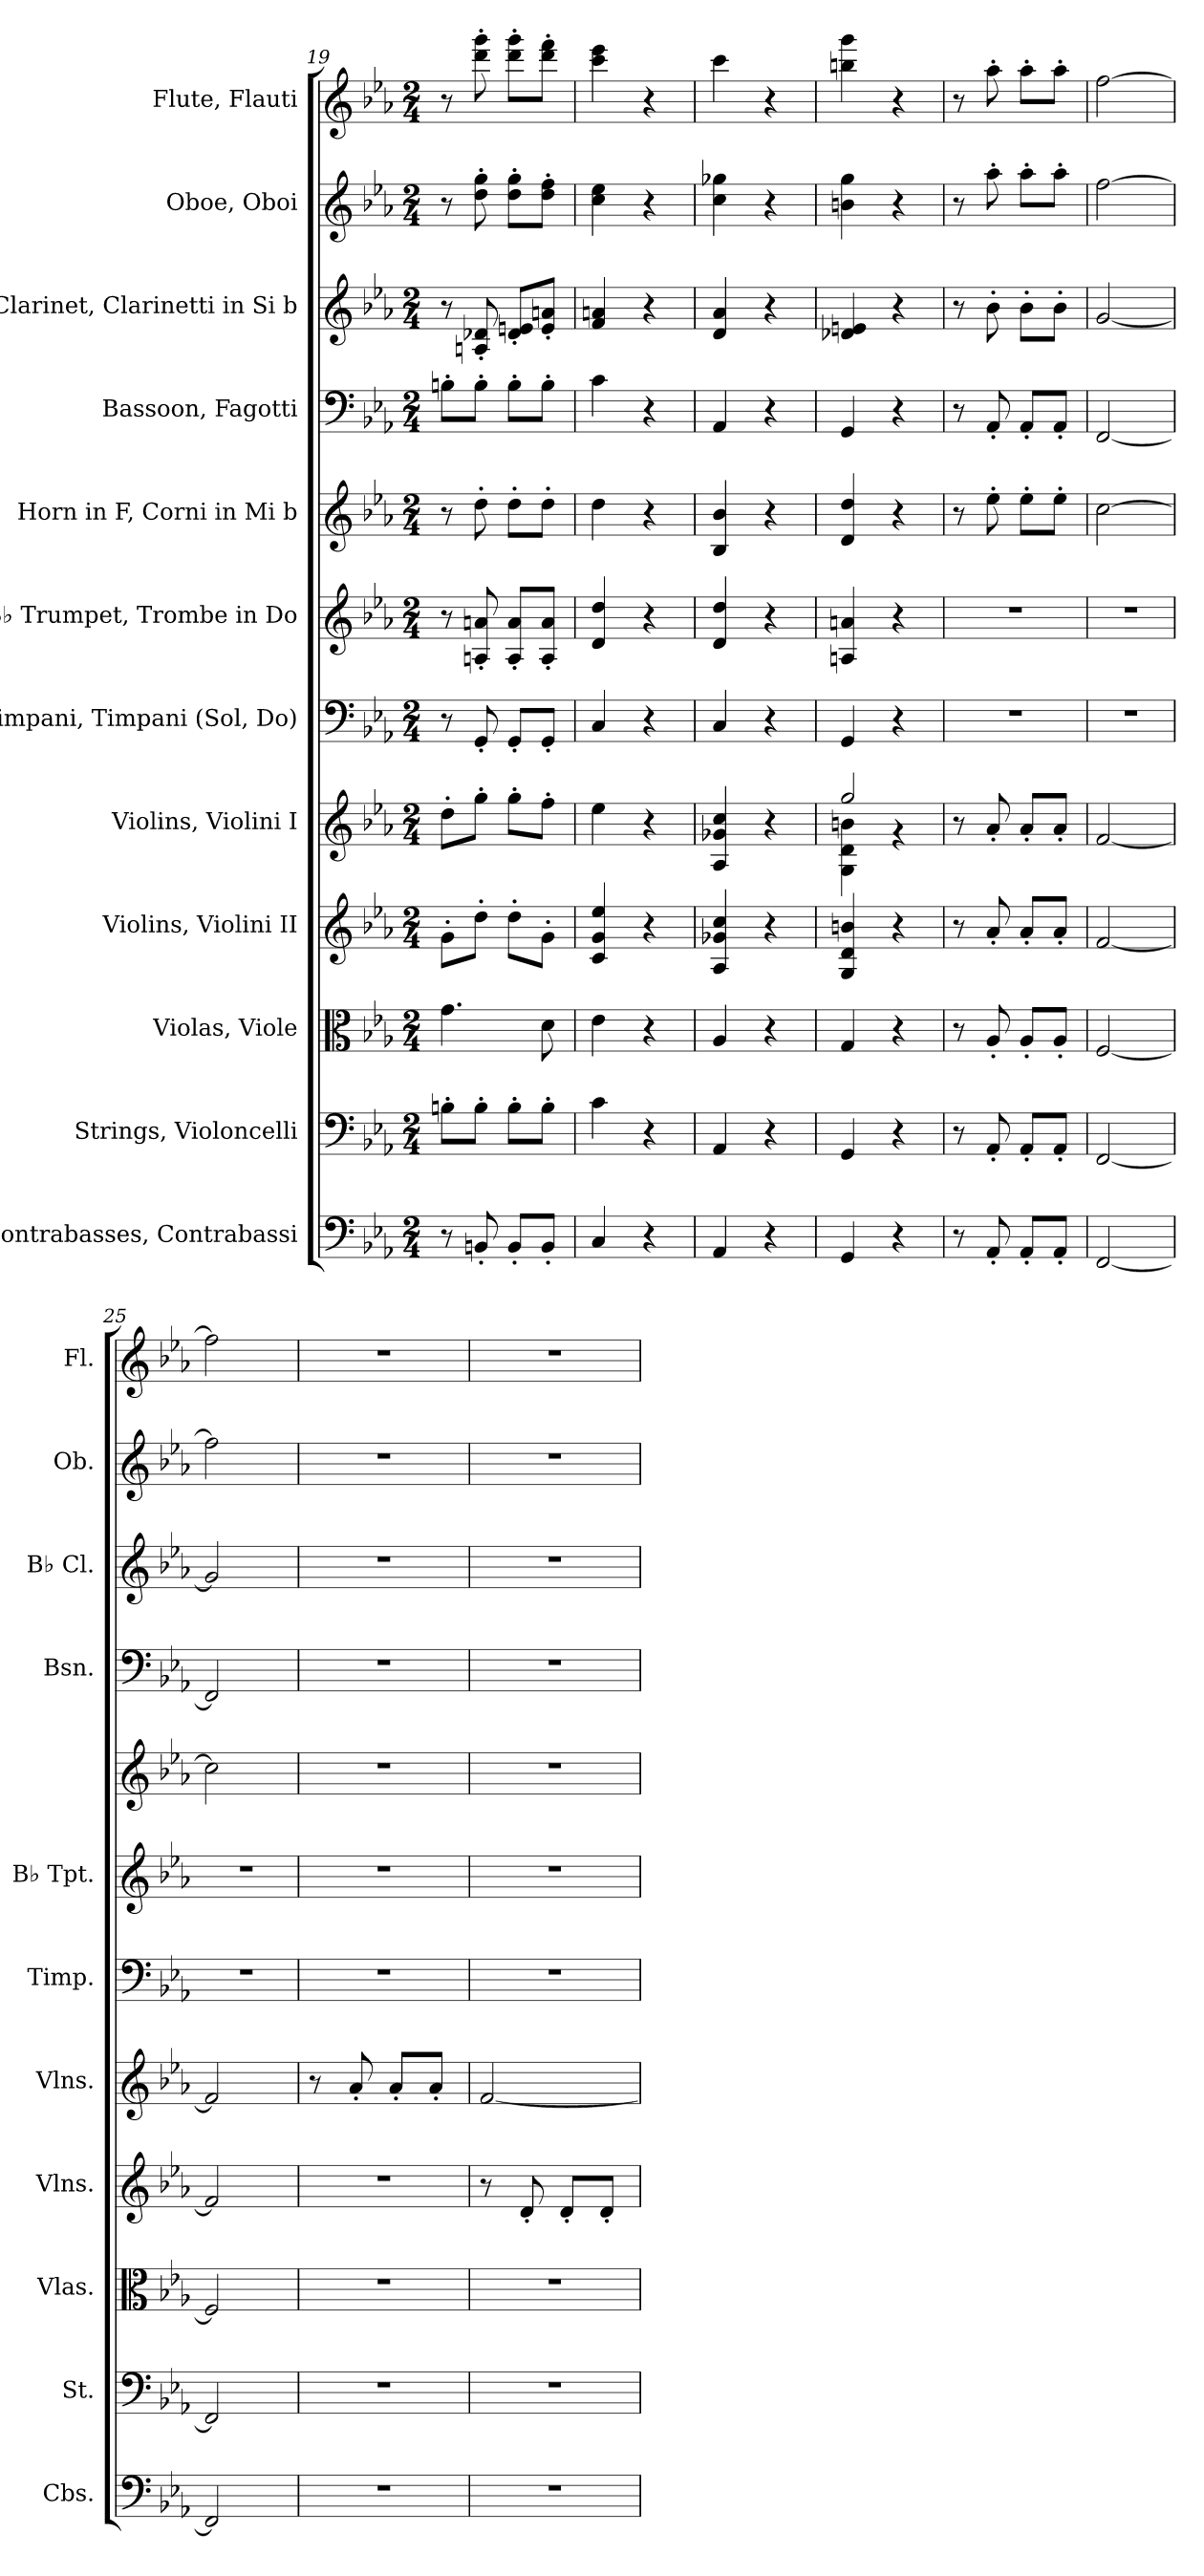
**kern	**kern	**kern	**kern	**kern	**kern	**kern	**kern	**kern	**kern	**kern	**kern
*part12	*part11	*part10	*part9	*part8	*part7	*part6	*part5	*part4	*part3	*part2	*part1
*staff12	*staff11	*staff10	*staff9	*staff8	*staff7	*staff6	*staff5	*staff4	*staff3	*staff2	*staff1
*I"Contrabasses, Contrabassi	*I"Strings, Violoncelli	*I"Violas, Viole	*I"Violins, Violini II	*I"Violins, Violini I	*I"Timpani, Timpani (Sol, Do)	*I"B♭ Trumpet, Trombe in Do	*I"Horn in F, Corni in Mi b	*I"Bassoon, Fagotti	*I"B♭ Clarinet, Clarinetti in Si b	*I"Oboe, Oboi	*I"Flute, Flauti
*I'Cbs.	*I'St.	*I'Vlas.	*I'Vlns.	*I'Vlns.	*I'Timp.	*I'B♭ Tpt.	*	*I'Bsn.	*I'B♭ Cl.	*I'Ob.	*I'Fl.
*clefF4	*clefF4	*clefC3	*clefG2	*clefG2	*clefF4	*clefG2	*clefG2	*clefF4	*clefG2	*clefG2	*clefG2
*ITrd7c12	*	*	*	*	*	*ITrd1c2	*ITrd4c7	*	*ITrd1c2	*	*
*k[b-e-a-]	*k[b-e-a-]	*k[b-e-a-]	*k[b-e-a-]	*k[b-e-a-]	*k[b-e-a-]	*k[b-e-a-d-g-]	*k[b-e-a-d-]	*k[b-e-a-]	*k[b-e-a-d-g-]	*k[b-e-a-]	*k[b-e-a-]
*M2/4	*M2/4	*M2/4	*M2/4	*M2/4	*M2/4	*M2/4	*M2/4	*M2/4	*M2/4	*M2/4	*M2/4
=19	=19	=19	=19	=19	=19	=19	=19	=19	=19	=19	=19
8r	8Bn'\L	4.g\	8g'\L	8dd'\L	8r	8r	8r	8Bn'\L	8r	8r	8r
8BBBn'/	8B'\J	.	8dd'\J	8gg'\J	8GG'/	8Gn/' 8gn/'	8g'\	8B'\J	8Gn/' 8c-X/'	8dd\' 8gg\'	8ddd\' 8ggg\'
8BBB'/L	8B'\L	.	8dd'\L	8gg'\L	8GG'/L	8G/' 8g/'L	8g'\L	8B'\L	8c-/' 8dn/'L	8dd\' 8gg\'L	8ddd\' 8ggg\'L
8BBB'/J	8B'\J	8d\	8g'\J	8ff'\J	8GG'/J	8G/' 8g/'J	8g'\J	8B'\J	8d/' 8gn/'J	8dd\' 8ff\'J	8ddd\' 8fff\'J
=20	=20	=20	=20	=20	=20	=20	=20	=20	=20	=20	=20
*	*	*	*	*	*	*	*	*	*	*	*MM165
4CC/	4c\	4e-\	4c/ 4g/ 4ee-/	4ee-\	4C/	4c/ 4cc/	4g\	4c\	4e-/ 4gn/	4cc\ 4ee-\	4ccc\ 4eee-\
4r	4r	4r	4r	4r	4r	4r	4r	4r	4r	4r	4r
=21	=21	=21	=21	=21	=21	=21	=21	=21	=21	=21	=21
*	*	*	*	*	*	*	*	*	*	*	*MM158
4AAA-/	4AA-/	4A-/	4A-/ 4g-X/ 4cc/	4A-/ 4g-X/ 4cc/	4C/	4c/ 4cc/	4E-/ 4e-/	4AA-/	4c/ 4g-/	4cc\ 4gg-X\	4ccc\
4r	4r	4r	4r	4r	4r	4r	4r	4r	4r	4r	4r
=22	=22	=22	=22	=22	=22	=22	=22	=22	=22	=22	=22
*	*	*	*	*	*	*	*	*	*	*	*MM134
*	*	*	*	*^	*	*	*	*	*	*	*
4GGG/	4GG/	4G/	4G/ 4d/ 4bn/	2gg/	4G\ 4d\ 4bn\	4GG/	4Gn/ 4gn/	4G/ 4g/	4GG/	4c-X/ 4dn/	4bn\ 4gg\	4bbn\ 4ggg\
*	*	*	*	*	*	*	*	*	*	*	*	*MM34
4r	4r	4r	4r	.	4r	4r	4r	4r	4r	4r	4r	4r
*	*	*	*	*v	*v	*	*	*	*	*	*	*
=23	=23	=23	=23	=23	=23	=23	=23	=23	=23	=23	=23
*	*	*	*	*	*	*	*	*	*	*	*MM138
8r	8r	8r	8r	8r	2r	2r	8r	8r	8r	8r	8r
8AAA-'/	8AA-'/	8A-'/	8a-'/	8a-'/	.	.	8a-'\	8AA-'/	8a-'\	8aa-'\	8aa-'\
8AAA-'/L	8AA-'/L	8A-'/L	8a-'/L	8a-'/L	.	.	8a-'\L	8AA-'/L	8a-'\L	8aa-'\L	8aa-'\L
8AAA-'/J	8AA-'/J	8A-'/J	8a-'/J	8a-'/J	.	.	8a-'\J	8AA-'/J	8a-'\J	8aa-'\J	8aa-'\J
=24	=24	=24	=24	=24	=24	=24	=24	=24	=24	=24	=24
*	*	*	*	*	*	*	*	*	*	*	*MM73
[2FFF/	[2FF/	[2F/	[2f/	[2f/	2r	2r	[2f\	[2FF/	[2f/	[2ff\	[2ff\
=25	=25	=25	=25	=25	=25	=25	=25	=25	=25	=25	=25
2FFF/]	2FF/]	2F/]	2f/]	2f/]	2r	2r	2f\]	2FF/]	2f/]	2ff\]	2ff\]
!!LO:PB:g=z
=26	=26	=26	=26	=26	=26	=26	=26	=26	=26	=26	=26
*	*	*	*	*	*	*	*	*	*	*	*MM175
2r	2r	2r	2r	8r	2r	2r	2r	2r	2r	2r	2r
.	.	.	.	8a-'/	.	.	.	.	.	.	.
.	.	.	.	8a-'/L	.	.	.	.	.	.	.
.	.	.	.	8a-'/J	.	.	.	.	.	.	.
=27	=27	=27	=27	=27	=27	=27	=27	=27	=27	=27	=27
2r	2r	2r	8r	[2f/	2r	2r	2r	2r	2r	2r	2r
.	.	.	8d'/	.	.	.	.	.	.	.	.
.	.	.	8d'/L	.	.	.	.	.	.	.	.
.	.	.	8d'/J	.	.	.	.	.	.	.	.
=	=	=	=	=	=	=	=	=	=	=	=
*-	*-	*-	*-	*-	*-	*-	*-	*-	*-	*-	*-
